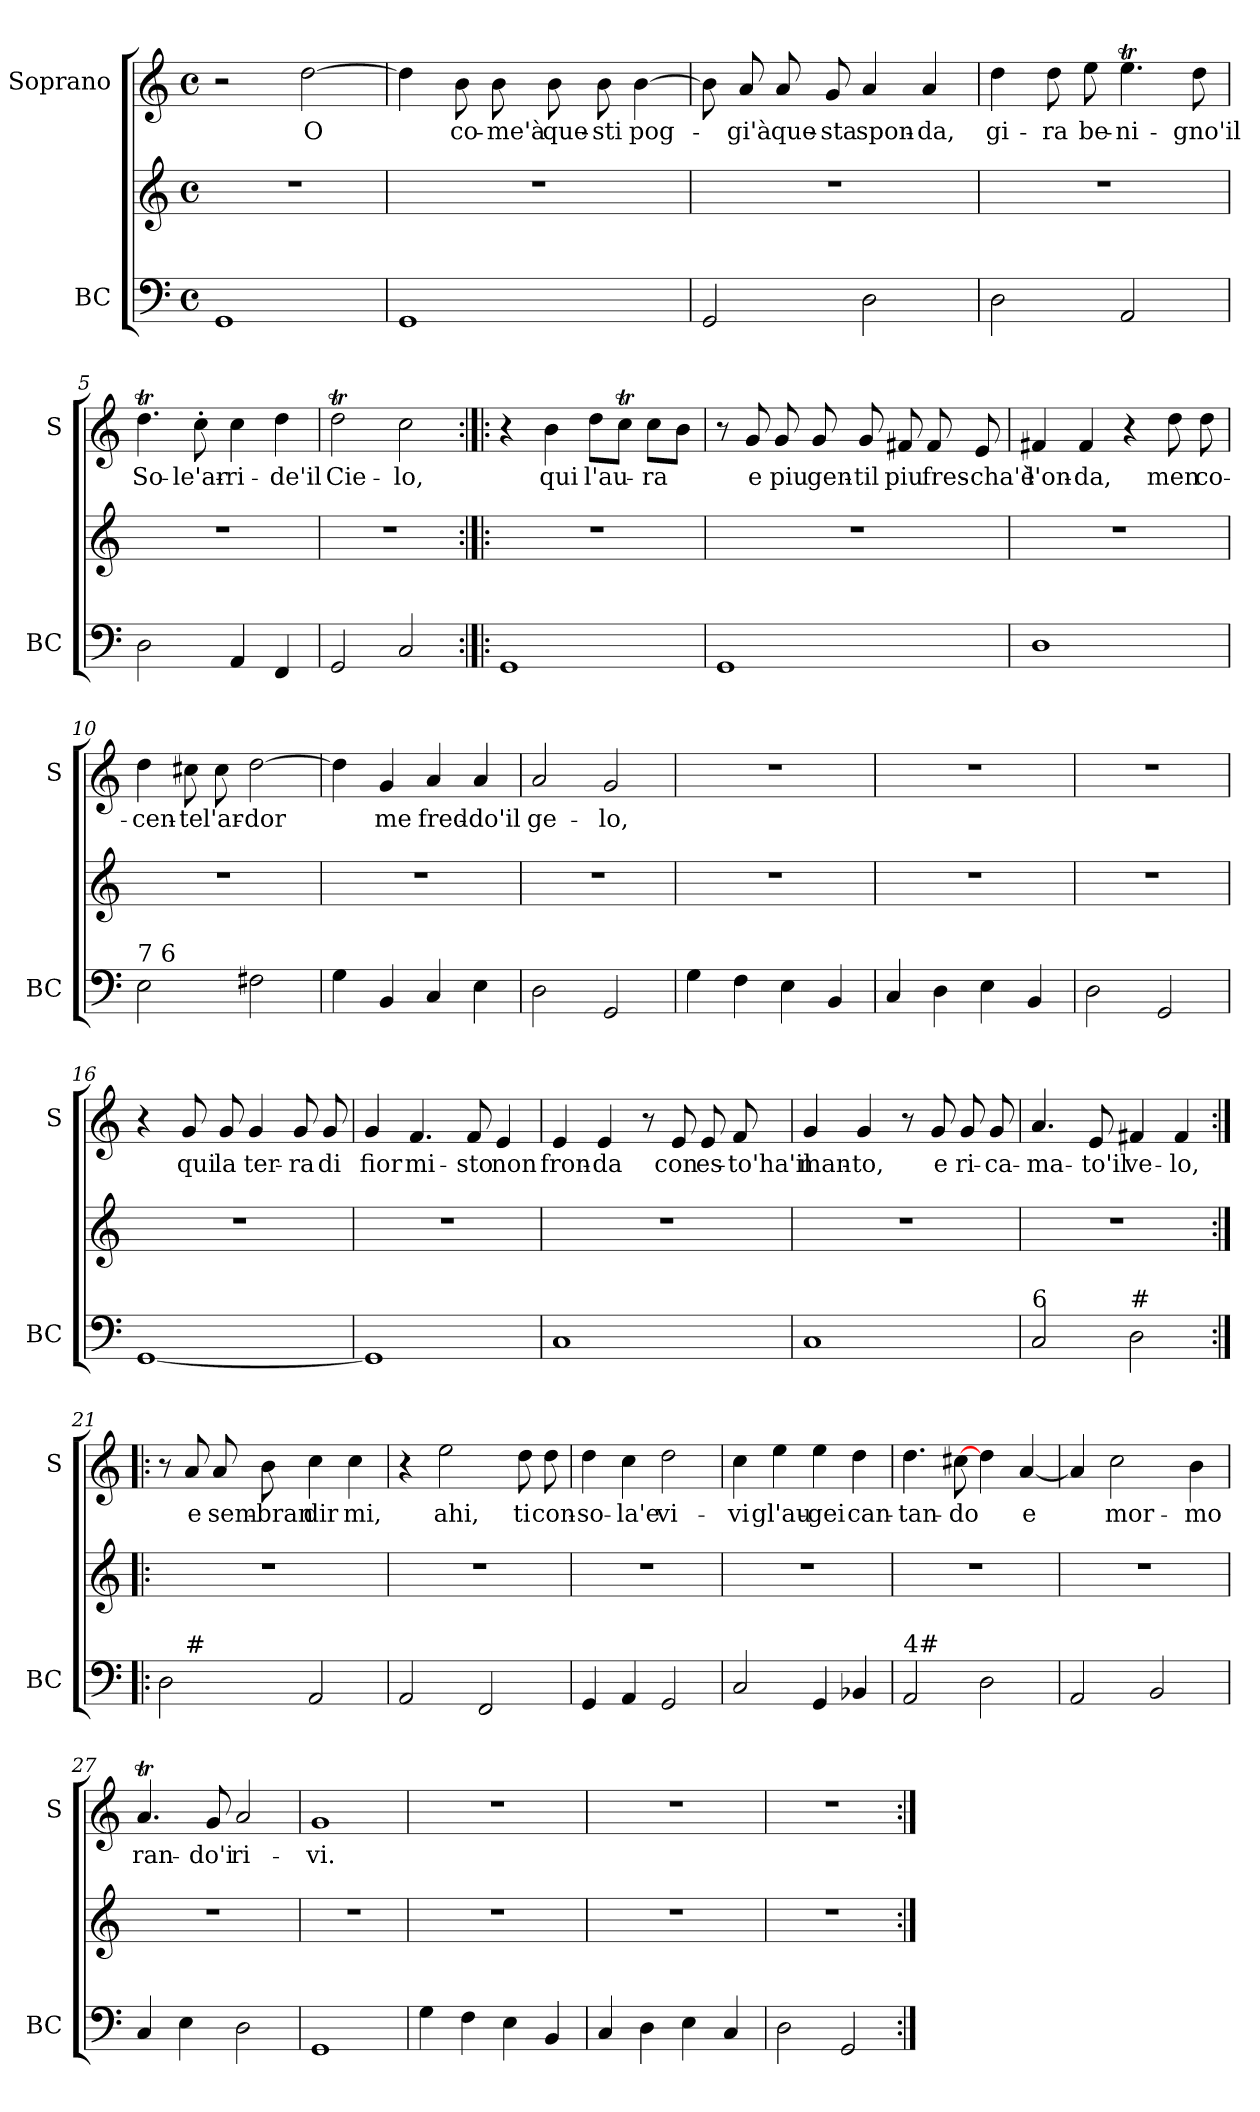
**kern	**kern	**kern	**text
*part2	*part2	*part1	*part1
*staff3	*staff2	*staff1	*staff1
*I"BC	*	*I"Soprano	*
*I'BC	*	*I'S	*
*clefF4	*clefG2	*clefG2	*
*k[]	*k[]	*k[]	*
*C:	*C:	*C:	*
*M4/4	*M4/4	*M4/4	*
*met(c)	*met(c)	*met(c)	*
=1	=1	=1	=1
1GG	1r	2r	.
!	!	!	!LO:LY:b
.	.	[2dd\	O
=2	=2	=2	=2
1GG	1r	4dd\]	.
!	!	!	!LO:LY:b
.	.	8b\	co-
!	!	!	!LO:LY:b
.	.	8b\	-me'à
!	!	!	!LO:LY:b
.	.	8b\	que-
!	!	!	!LO:LY:b
.	.	8b\	-sti
!	!	!	!LO:LY:b
.	.	[4b\	pog-
=3	=3	=3	=3
2GG/	1r	8b\]	.
!	!	!	!LO:LY:b
.	.	8a/	-gi'à
!	!	!	!LO:LY:b
.	.	8a/	que-
!	!	!	!LO:LY:b
.	.	8g/	-sta
!	!	!	!LO:LY:b
2D\	.	4a/	spon-
!	!	!	!LO:LY:b
.	.	4a/	-da,
=4	=4	=4	=4
!	!	!	!LO:LY:b
2D\	1r	4dd\	gi-
!	!	!	!LO:LY:b
.	.	8dd\	-ra
!	!	!	!LO:LY:b
.	.	8ee\	be-
!	!	!	!LO:LY:b
2AA/	.	4.eet\	-ni-
!	!	!	!LO:LY:b
.	.	8dd\	-gno'il
!!LO:LB:g=z
=5	=5	=5	=5
!	!	!	!LO:LY:b
2D\	1r	4.ddT\	So-
!	!	!	!LO:LY:b
.	.	8cc'>\	-le'ar-
!	!	!	!LO:LY:b
4AA/	.	4cc\	-ri-
!	!	!	!LO:LY:b
4FF/	.	4dd\	-de'il
=6	=6	=6	=6
!	!	!	!LO:LY:b
2GG/	1r	2ddT\	Cie-
!	!	!	!LO:LY:b
2C/	.	2cc\	-lo,
=7:|!|:	=7:|!|:	=7:|!|:	=7:|!|:
1GG	1r	4r	.
!	!	!	!LO:LY:b
.	.	4b\	qui
!	!	!	!LO:LY:b
.	.	8dd\L	l'au-
.	.	8ccT\J	.
!	!	!	!LO:LY:b
.	.	8cc\L	-ra
.	.	8b\J	.
=8	=8	=8	=8
1GG	1r	8r	.
!	!	!	!LO:LY:b
.	.	8g/	e
!	!	!	!LO:LY:b
.	.	8g/	piu
!	!	!	!LO:LY:b
.	.	8g/	gen-
!	!	!	!LO:LY:b
.	.	8g/	-til
!	!	!	!LO:LY:b
.	.	8f#X/	piu
!	!	!	!LO:LY:b
.	.	8f#/	fres-
!	!	!	!LO:LY:b
.	.	8e/	-cha'è
=9	=9	=9	=9
!	!	!	!LO:LY:b
1D	1r	4f#X/	l'on-
!	!	!	!LO:LY:b
.	.	4f#/	-da,
.	.	4r	.
!	!	!	!LO:LY:b
.	.	8dd\	men
!	!	!	!LO:LY:b
.	.	8dd\	co-
!!LO:LB:g=z
=10	=10	=10	=10
!LO:TX:a:t=7 6	!	!	!
!	!	!	!LO:LY:b
2E\	1r	4dd\	-cen-
!	!	!	!LO:LY:b
.	.	8cc#X\	-te
!	!	!	!LO:LY:b
.	.	8cc#\	l'ar-
!	!	!	!LO:LY:b
2F#X\	.	[2dd\	-dor
=11	=11	=11	=11
4G\	1r	4dd\]	.
!	!	!	!LO:LY:b
4BB/	.	4g/	me
!	!	!	!LO:LY:b
4C/	.	4a/	fred-
!	!	!	!LO:LY:b
4E\	.	4a/	-do'il
=12	=12	=12	=12
!	!	!	!LO:LY:b
2D\	1r	2a/	ge-
!	!	!	!LO:LY:b
2GG/	.	2g/	-lo,
=13	=13	=13	=13
4G\	1r	1r	.
4F\	.	.	.
4E\	.	.	.
4BB/	.	.	.
=14	=14	=14	=14
4C/	1r	1r	.
4D\	.	.	.
4E\	.	.	.
4BB/	.	.	.
=15	=15	=15	=15
2D\	1r	1r	.
2GG/	.	.	.
!!LO:PB:g=z
=16	=16	=16	=16
[1GG	1r	4r	.
!	!	!	!LO:LY:b
.	.	8g/	qui
!	!	!	!LO:LY:b
.	.	8g/	la
!	!	!	!LO:LY:b
.	.	4g/	ter-
!	!	!	!LO:LY:b
.	.	8g/	-ra
!	!	!	!LO:LY:b
.	.	8g/	di
=17	=17	=17	=17
!	!	!	!LO:LY:b
1GG]	1r	4g/	fior
!	!	!	!LO:LY:b
.	.	4.f/	mi-
!	!	!	!LO:LY:b
.	.	8f/	-sto
!	!	!	!LO:LY:b
.	.	4e/	non
=18	=18	=18	=18
!	!	!	!LO:LY:b
1C	1r	4e/	fron-
!	!	!	!LO:LY:b
.	.	4e/	-da
.	.	8r	.
!	!	!	!LO:LY:b
.	.	8e/	con
!	!	!	!LO:LY:b
.	.	8e/	es-
!	!	!	!LO:LY:b
.	.	8f/	-to'ha'il
=19	=19	=19	=19
!	!	!	!LO:LY:b
1C	1r	4g/	man-
!	!	!	!LO:LY:b
.	.	4g/	-to,
.	.	8r	.
!	!	!	!LO:LY:b
.	.	8g/	e
!	!	!	!LO:LY:b
.	.	8g/	ri-
!	!	!	!LO:LY:b
.	.	8g/	-ca-
=20	=20	=20	=20
!LO:TX:a:t=6	!	!	!
!	!	!	!LO:LY:b
2C/	1r	4.a/	-ma-
!	!	!	!LO:LY:b
.	.	8e/	-to'il
!LO:TX:a:t=#	!	!	!
!	!	!	!LO:LY:b
2D\	.	4f#X/	ve-
!	!	!	!LO:LY:b
.	.	4f#/	-lo,
!!LO:LB:g=z
=21:|!|:	=21:|!|:	=21:|!|:	=21:|!|:
*^	*	*	*
2D\	8ryy	1r	8r	.
!	!LO:TX:a:t=#	!	!	!
!	!	!	!	!LO:LY:b
.	2..ryy	.	8a/	e
!	!	!	!	!LO:LY:b
.	.	.	8a/	sem-
!	!	!	!	!LO:LY:b
.	.	.	8b\	-bran
!	!	!	!	!LO:LY:b
2AA/	.	.	4cc\	dir
!	!	!	!	!LO:LY:b
.	.	.	4cc\	mi,
*v	*v	*	*	*
=22	=22	=22	=22
2AA/	1r	4r	.
!	!	!	!LO:LY:b
.	.	2ee\	ahi,
2FF/	.	.	.
!	!	!	!LO:LY:b
.	.	8dd\	ti
!	!	!	!LO:LY:b
.	.	8dd\	con-
=23	=23	=23	=23
!	!	!	!LO:LY:b
4GG/	1r	4dd\	-so-
!	!	!	!LO:LY:b
4AA/	.	4cc\	-la'e
!	!	!	!LO:LY:b
2GG/	.	2dd\	vi-
=24	=24	=24	=24
!	!	!	!LO:LY:b
2C/	1r	4cc\	-vi
!	!	!	!LO:LY:b
.	.	4ee\	gl'au-
!	!	!	!LO:LY:b
4GG/	.	4ee\	-gei
!	!	!	!LO:LY:b
4BB-X/	.	4dd\	can-
=25	=25	=25	=25
!LO:TX:a:t=4#	!	!	!
!	!	!	!LO:LY:b
2AA/	1r	4.dd\	-tan-
!	!	!	!LO:LY:b
.	.	[8cc#X\	-do
2D\	.	4dd\	.
!	!	!	!LO:LY:b
.	.	[4a/	e
!!LO:LB:g=z
=26	=26	=26	=26
2AA/	1r	4a/]	.
!	!	!	!LO:LY:b
.	.	2cc\	mor-
2BB/	.	.	.
!	!	!	!LO:LY:b
.	.	4b\	-mo
=27	=27	=27	=27
!	!	!	!LO:LY:b
4C/	1r	4.aT/	ran-
4E\	.	.	.
!	!	!	!LO:LY:b
.	.	8g/	-do'i
!	!	!	!LO:LY:b
2D\	.	2a/	ri-
=28	=28	=28	=28
!	!	!	!LO:LY:b
1GG	1r	1g	-vi.
=29	=29	=29	=29
4G\	1r	1r	.
4F\	.	.	.
4E\	.	.	.
4BB/	.	.	.
=30	=30	=30	=30
4C/	1r	1r	.
4D\	.	.	.
4E\	.	.	.
4C/	.	.	.
=31	=31	=31	=31
2D\	1r	1r	.
2GG/	.	.	.
=:|!	=:|!	=:|!	=:|!
*-	*-	*-	*-
